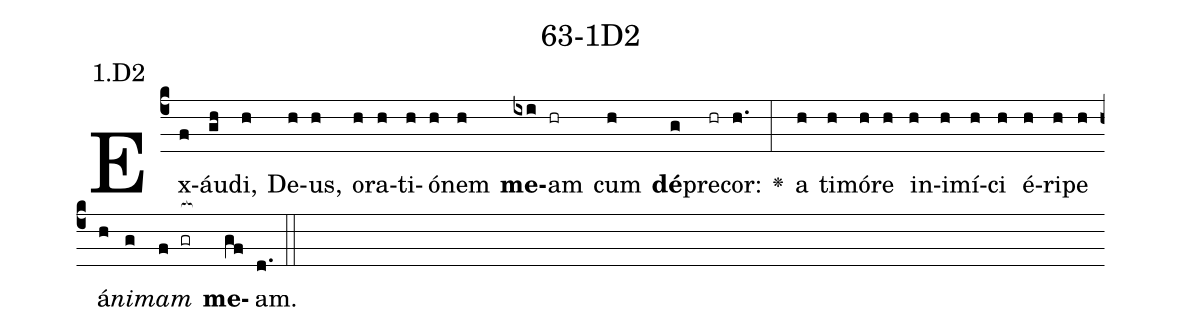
name: 63-1D2;
annotation: 1.D2;
%%
(c4)Ex(f)áu(gh)di,(h) De(h)us,(h) o(h)ra(h)ti(h)ó(h)nem(h) <b>me</b>(ixi)am(hr) cum(h) <b>dé</b>(g)pre(hr)cor:(h.) <v>\greheightstar</v>(:) a(h) ti(h)mó(h)re(h) in(h)i(h)mí(h)ci(h) é(h)ri(h)pe(h) á(h)<i>ni</i>(g)<i>mam</i>(f gr[ocb:1{]) <b>me</b>(gf[ocb:0}])am.(d.) (::)


%E(h) u(h) o(g) u(f) a(gf) e.(d.) (::)
